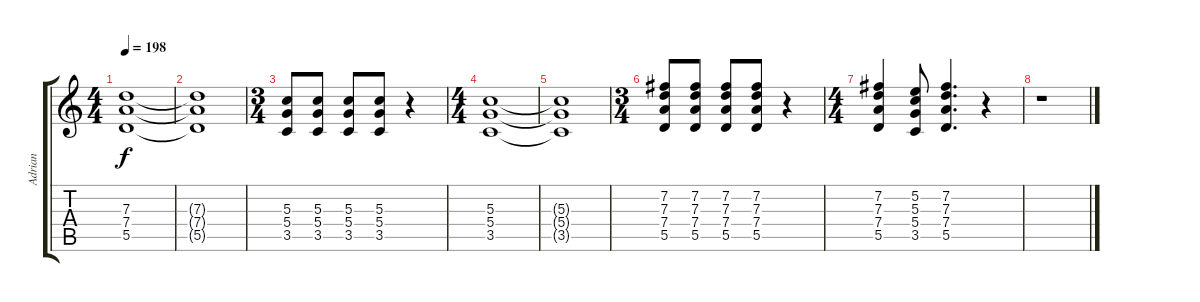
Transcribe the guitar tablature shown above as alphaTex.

\track ("Adrian" "Adrian") {instrument overdrivenguitar}
\staff {score tabs}
\tuning (E4 B3 G3 D3 A2 E2) {hide}
\ts (4 4)
\tempo 198
\clef g2
\ks c
(7.3 7.4 5.5).1{dy f} |
(7.3{t} 7.4{t} 5.5{t}).1 |
\ts (3 4)
(5.3 5.4 3.5).8 (5.3 5.4 3.5).8 (5.3 5.4 3.5).8 (5.3 5.4 3.5).8 r.4 |
\ts (4 4)
(5.3 5.4 3.5).1 |
(5.3{t} 5.4{t} 3.5{t}).1 |
\ts (3 4)
(7.2 7.3 7.4 5.5).8 (7.2 7.3 7.4 5.5).8 (7.2 7.3 7.4 5.5).8 (7.2 7.3 7.4 5.5).8 r.4 |
\ts (4 4)
(7.2 7.3 7.4 5.5).4 (5.2 5.3 5.4 3.5).8 (7.2 7.3 7.4 5.5).4{d} r.4 |
r.1
